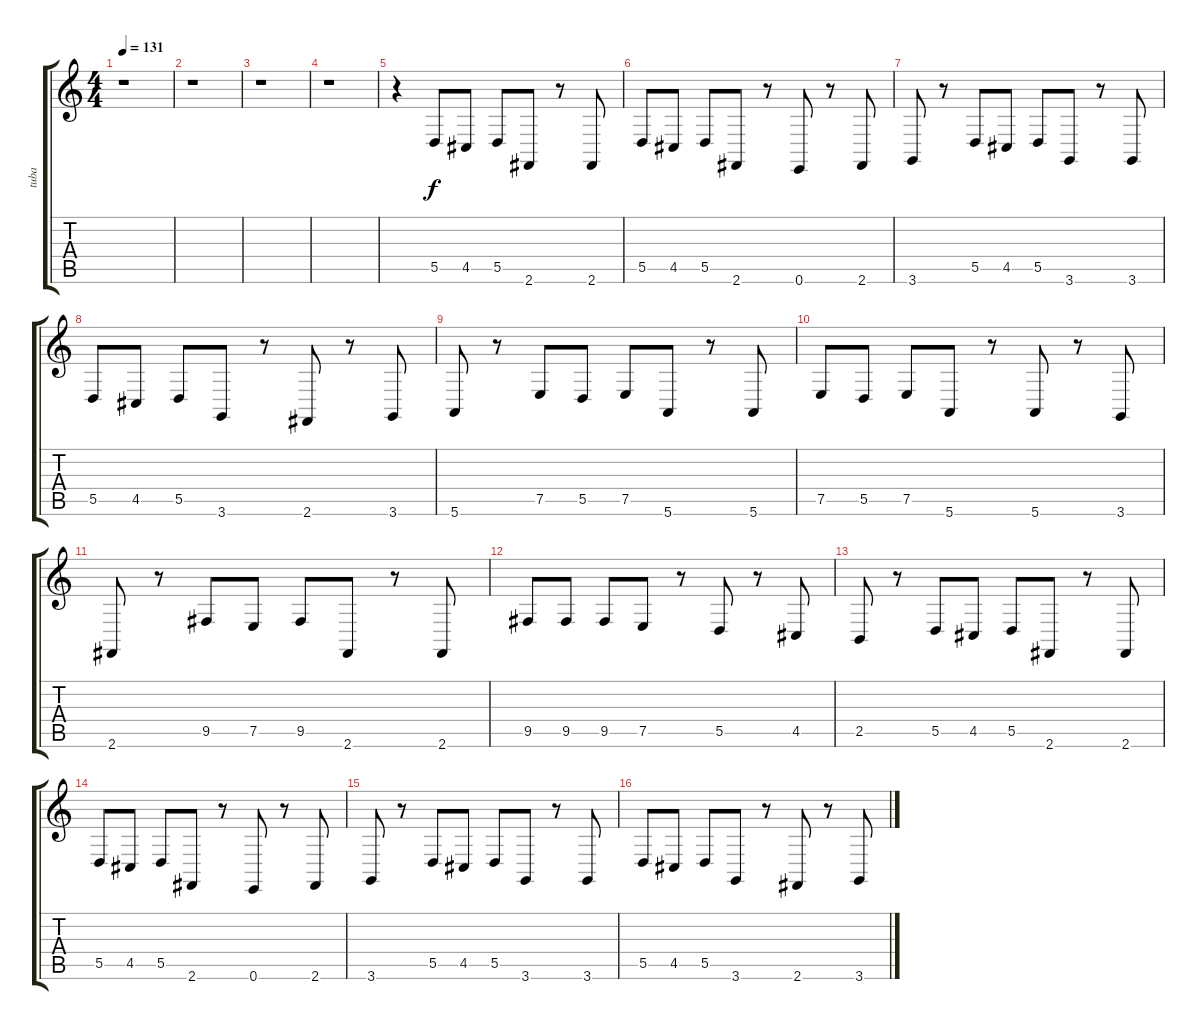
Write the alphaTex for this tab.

\track ("tuba" "tuba") {instrument tuba}
\staff {score tabs}
\tuning (E4 B3 G3 D3 A2 E2) {hide}
\ts (4 4)
\tempo 131
\clef g2
\ks c
r.1{dy f} |
r.1 |
r.1 |
r.1 |
r.4 5.5.8 4.5.8 5.5.8 2.6.8 r.8 2.6.8 |
5.5.8 4.5.8 5.5.8 2.6.8 r.8 0.6.8 r.8 2.6.8 |
3.6.8 r.8 5.5.8 4.5.8 5.5.8 3.6.8 r.8 3.6.8 |
5.5.8 4.5.8 5.5.8 3.6.8 r.8 2.6.8 r.8 3.6.8 |
5.6.8 r.8 7.5.8 5.5.8 7.5.8 5.6.8 r.8 5.6.8 |
7.5.8 5.5.8 7.5.8 5.6.8 r.8 5.6.8 r.8 3.6.8 |
2.6.8 r.8 9.5.8 7.5.8 9.5.8 2.6.8 r.8 2.6.8 |
9.5.8 9.5.8 9.5.8 7.5.8 r.8 5.5.8 r.8 4.5.8 |
2.5.8 r.8 5.5.8 4.5.8 5.5.8 2.6.8 r.8 2.6.8 |
5.5.8 4.5.8 5.5.8 2.6.8 r.8 0.6.8 r.8 2.6.8 |
3.6.8 r.8 5.5.8 4.5.8 5.5.8 3.6.8 r.8 3.6.8 |
5.5.8 4.5.8 5.5.8 3.6.8 r.8 2.6.8 r.8 3.6.8
